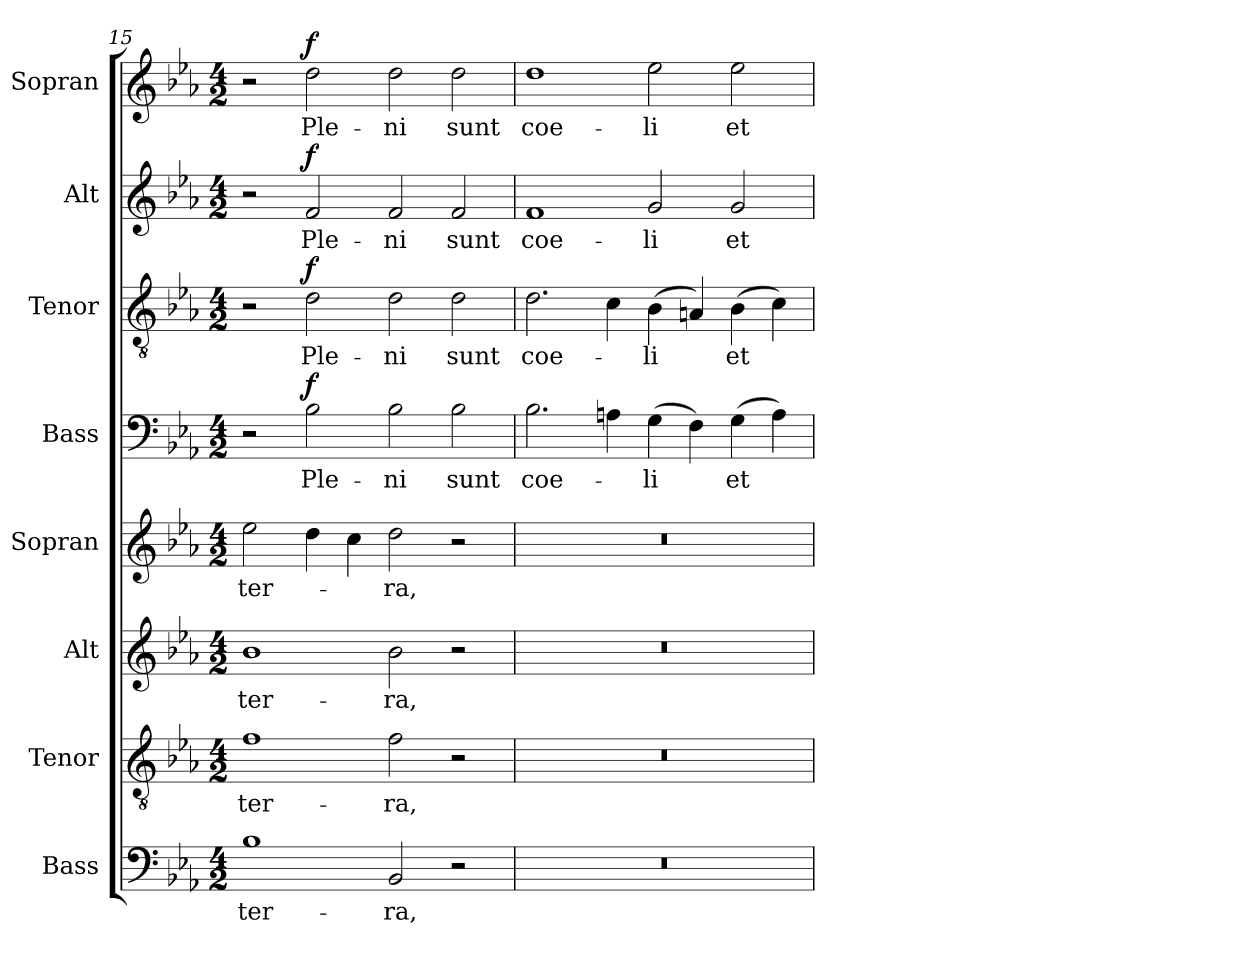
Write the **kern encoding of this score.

**kern	**text	**kern	**text	**kern	**text	**kern	**text	**kern	**text	**dynam	**kern	**text	**dynam	**kern	**text	**dynam	**kern	**text	**dynam
*part8	*part8	*part7	*part7	*part6	*part6	*part5	*part5	*part4	*part4	*part4	*part3	*part3	*part3	*part2	*part2	*part2	*part1	*part1	*part1
*staff8	*staff8	*staff7	*staff7	*staff6	*staff6	*staff5	*staff5	*staff4	*staff4	*staff4	*staff3	*staff3	*staff3	*staff2	*staff2	*staff2	*staff1	*staff1	*staff1
*I"Bass	*	*I"Tenor	*	*I"Alt	*	*I"Sopran	*	*I"Bass	*	*	*I"Tenor	*	*	*I"Alt	*	*	*I"Sopran	*	*
*I'B.	*	*I'T.	*	*I'A.	*	*I'S.	*	*I'B.	*	*	*I'T.	*	*	*I'A.	*	*	*I'S.	*	*
*clefF4	*	*clefGv2	*	*clefG2	*	*clefG2	*	*clefF4	*	*	*clefGv2	*	*	*clefG2	*	*	*clefG2	*	*
*k[b-e-a-]	*	*k[b-e-a-]	*	*k[b-e-a-]	*	*k[b-e-a-]	*	*k[b-e-a-]	*	*	*k[b-e-a-]	*	*	*k[b-e-a-]	*	*	*k[b-e-a-]	*	*
*E-:	*	*E-:	*	*E-:	*	*E-:	*	*E-:	*	*	*E-:	*	*	*E-:	*	*	*E-:	*	*
*M4/2	*	*M4/2	*	*M4/2	*	*M4/2	*	*M4/2	*	*	*M4/2	*	*	*M4/2	*	*	*M4/2	*	*
=15	=15	=15	=15	=15	=15	=15	=15	=15	=15	=15	=15	=15	=15	=15	=15	=15	=15	=15	=15
!	!LO:LY:b	!	!LO:LY:b	!	!LO:LY:b	!	!LO:LY:b	!	!	!	!	!	!	!	!	!	!	!	!
1B-	ter-	1f	ter-	1b-	ter-	2ee-\	ter-	2r	.	.	2r	.	.	2r	.	.	2r	.	.
!	!	!	!	!	!	!	!	!	!LO:LY:b	!LO:DY:a	!	!LO:LY:b	!LO:DY:a	!	!LO:LY:b	!LO:DY:a	!	!LO:LY:b	!LO:DY:a
.	.	.	.	.	.	4dd\	.	2B-\	Ple-	f	2d\	Ple-	f	2f/	Ple-	f	2dd\	Ple-	f
.	.	.	.	.	.	4cc\	.	.	.	.	.	.	.	.	.	.	.	.	.
!	!LO:LY:b	!	!LO:LY:b	!	!LO:LY:b	!	!LO:LY:b	!	!LO:LY:b	!	!	!LO:LY:b	!	!	!LO:LY:b	!	!	!LO:LY:b	!
2BB-/	-ra,	2f\	-ra,	2b-\	-ra,	2dd\	-ra,	2B-\	-ni	.	2d\	-ni	.	2f/	-ni	.	2dd\	-ni	.
!	!	!	!	!	!	!	!	!	!LO:LY:b	!	!	!LO:LY:b	!	!	!LO:LY:b	!	!	!LO:LY:b	!
2r	.	2r	.	2r	.	2r	.	2B-\	sunt	.	2d\	sunt	.	2f/	sunt	.	2dd\	sunt	.
=16	=16	=16	=16	=16	=16	=16	=16	=16	=16	=16	=16	=16	=16	=16	=16	=16	=16	=16	=16
!	!	!	!	!	!	!	!	!	!LO:LY:b	!	!	!LO:LY:b	!	!	!LO:LY:b	!	!	!LO:LY:b	!
0r	.	0r	.	0r	.	0r	.	2.B-\	coe-	.	2.d\	coe-	.	1f	coe-	.	1dd	coe-	.
.	.	.	.	.	.	.	.	4An\	.	.	4c\	.	.	.	.	.	.	.	.
!	!	!	!	!	!	!	!	!	!LO:LY:b	!	!	!LO:LY:b	!	!	!LO:LY:b	!	!	!LO:LY:b	!
.	.	.	.	.	.	.	.	(>4G\	-li	.	(>4B-\	-li	.	2g/	-li	.	2ee-\	-li	.
.	.	.	.	.	.	.	.	4F\)	.	.	4An/)	.	.	.	.	.	.	.	.
!	!	!	!	!	!	!	!	!	!LO:LY:b	!	!	!LO:LY:b	!	!	!LO:LY:b	!	!	!LO:LY:b	!
.	.	.	.	.	.	.	.	(>4G\	et	.	(>4B-\	et	.	2g/	et	.	2ee-\	et	.
.	.	.	.	.	.	.	.	4A\)	.	.	4c\)	.	.	.	.	.	.	.	.
=	=	=	=	=	=	=	=	=	=	=	=	=	=	=	=	=	=	=	=
*-	*-	*-	*-	*-	*-	*-	*-	*-	*-	*-	*-	*-	*-	*-	*-	*-	*-	*-	*-
